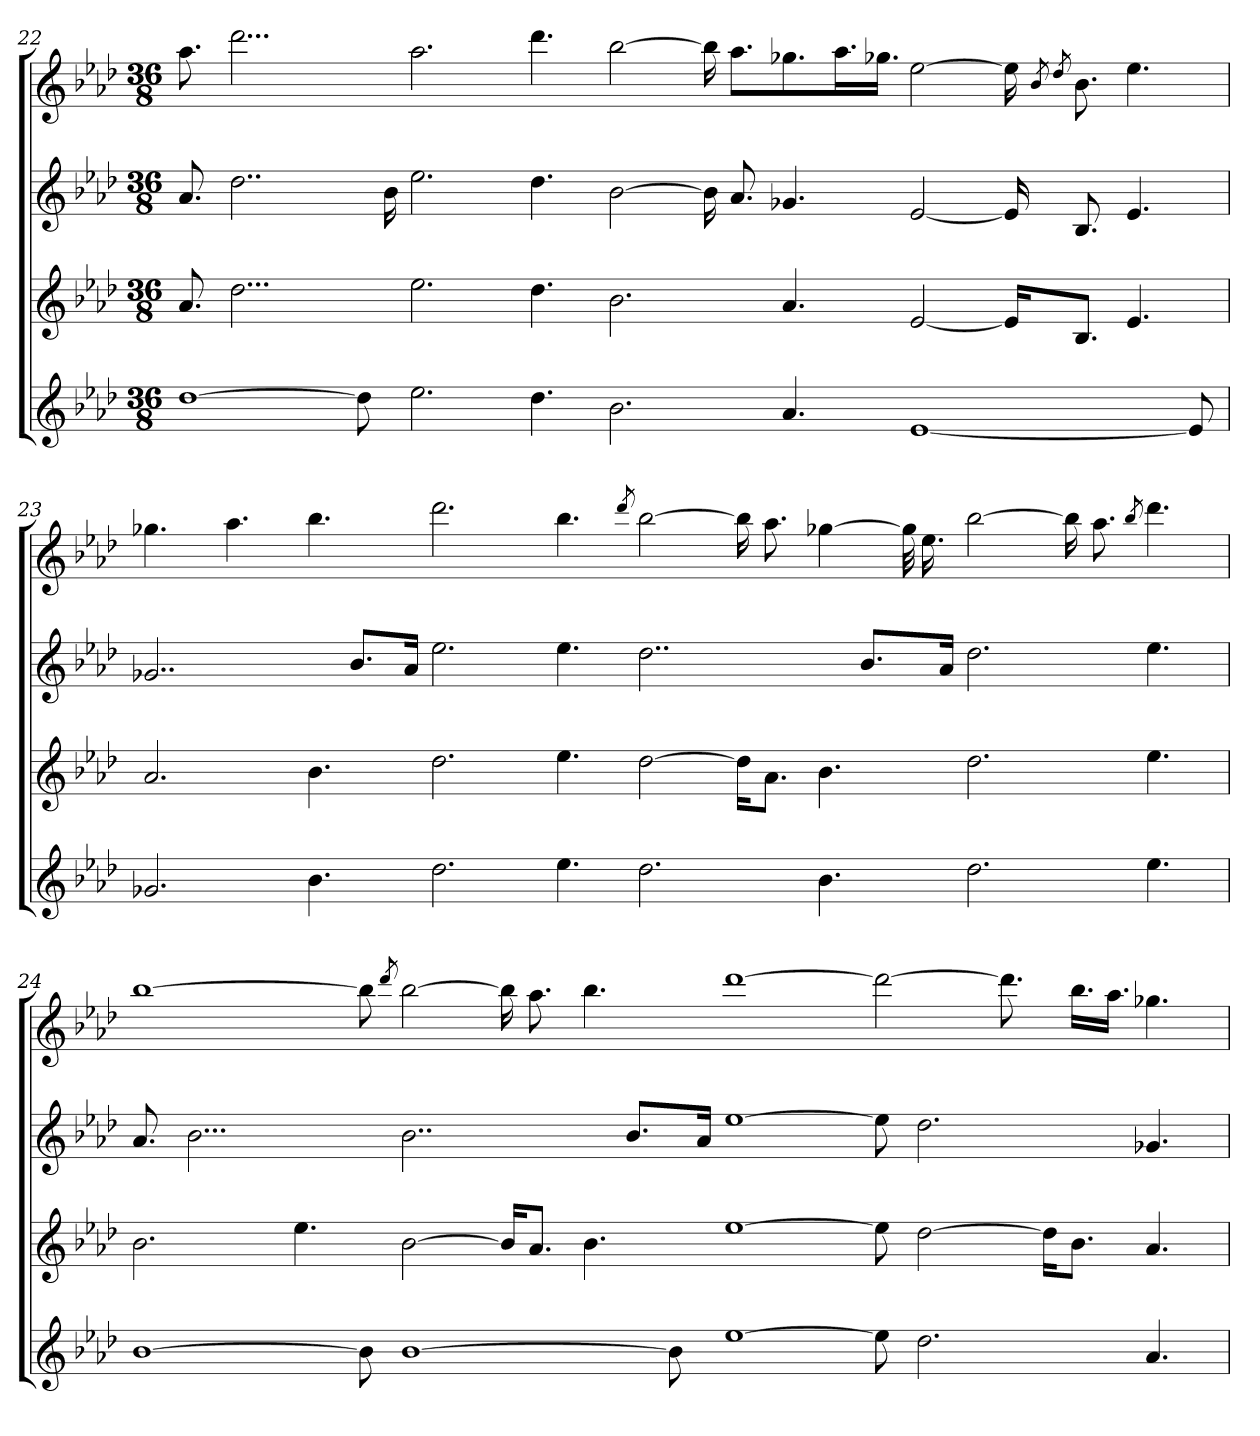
**kern	**kern	**kern	**kern
*part4	*part3	*part2	*part1
*staff4	*staff3	*staff2	*staff1
*clefG2	*clefG2	*clefG2	*clefG2
*k[b-e-a-d-]	*k[b-e-a-d-]	*k[b-e-a-d-]	*k[b-e-a-d-]
*M36/8	*M36/8	*M36/8	*M36/8
=22	=22	=22	=22
[1dd-	8.a-	8.a-	8.aa-
.	2...dd-	2..dd-	2...ddd-
8dd-]	.	.	.
.	.	16b-	.
2.ee-	2.ee-	2.ee-	2.aa-
4.dd-	4.dd-	4.dd-	4.ddd-
2.b-	2.b-	[2b-	[2bb-
.	.	16b-]	16bb-]
.	.	8.a-	8.aa-\L
4.a-	4.a-	4.g-X	8.gg-X\
.	.	.	16.aa-\L
.	.	.	16.gg-X\JJ
[1e-	[2e-	[2e-	[2ee-
.	16e-/KL]	16e-]	16ee-]
.	.	.	8qb-
.	.	.	8qdd-
.	8.B-/J	8.B-	8.b-
.	4.e-	4.e-	4.ee-
8e-]	.	.	.
=23	=23	=23	=23
2.g-X	2.a-	2..g-X	4.gg-X
.	.	.	4.aa-
4.b-	4.b-	.	4.bb-
.	.	8.b-/L	.
.	.	16a-/Jk	.
2.dd-	2.dd-	2.ee-	2.ddd-
4.ee-	4.ee-	4.ee-	4.bb-
.	.	.	8qddd-
2.dd-	[2dd-	2..dd-	[2bb-
.	16dd-\KL]	.	16bb-]
.	8.a-\J	.	8.aa-
4.b-	4.b-	.	[4gg-X
.	.	8.b-/L	.
.	.	.	32gg-]
.	.	.	16.ee-
.	.	16a-/Jk	.
2.dd-	2.dd-	2.dd-	[2bb-
.	.	.	16bb-]
.	.	.	8.aa-
.	.	.	8qbb-
4.ee-	4.ee-	4.ee-	4.ddd-
=24	=24	=24	=24
[1b-	2.b-	8.a-	[1bb-
.	.	2...b-	.
.	4.ee-	.	.
8b-]	.	.	8bb-]
.	.	.	8qddd-
[1b-	[2b-	2..b-	[2bb-
.	16b-/KL]	.	16bb-]
.	8.a-/J	.	8.aa-
.	4.b-	.	4.bb-
.	.	8.b-/L	.
8b-]	.	.	.
.	.	16a-/Jk	.
[1ee-	[1ee-	[1ee-	[1ddd-
8ee-]	8ee-]	8ee-]	2ddd-_
2.dd-	[2dd-	2.dd-	.
.	.	.	8.ddd-]
.	16dd-\KL]	.	.
.	8.b-\J	.	16.bb-\LL
.	.	.	16.aa-\JJ
4.a-	4.a-	4.g-X	4.gg-X
=	=	=	=
*-	*-	*-	*-
